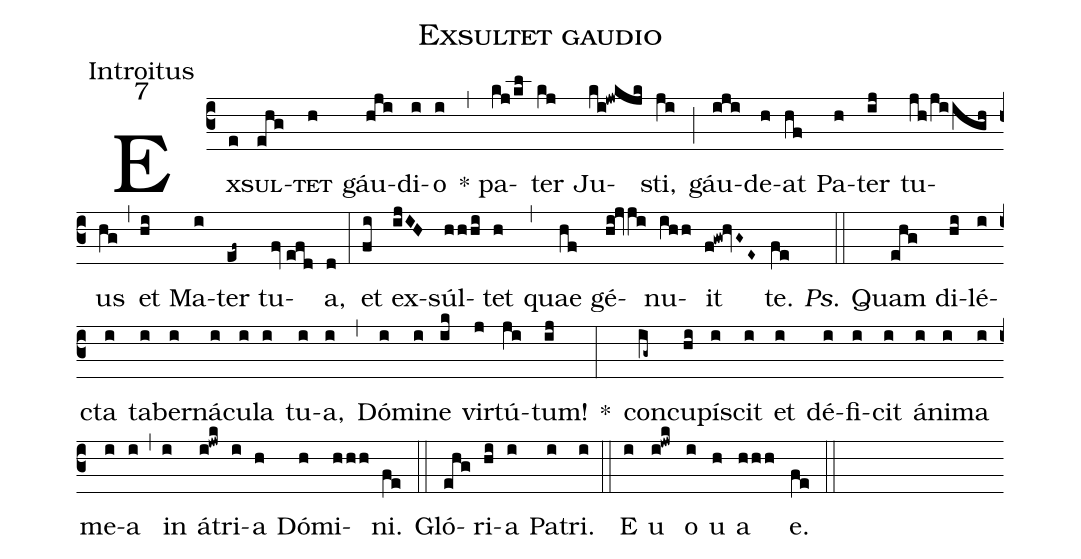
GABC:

name:Exsultet gaudio;
office-part:Introitus;
mode:7;
%%
(c3) E<sc>x</sc>(e)<sc>sul</sc>(ehg)<sc>tet</sc>(h) gáu(hji)di(i)o(i) (,) * pa(kj/kl)ter(kj) Ju(ki!jwkjk)sti,(ji) (;) gáu(iji)de(h)at(hf) Pa(h)ter(ij) tu(jh/jiigh)us(hg) (,) et(hi) Ma(i)ter(ef~) tu(fv//efd)a,(d) (:) et(fi) ex(ijIH)súl(hhhi)tet(h) (,) quae(hf) gé(hi!jvji)nu(ihh)it(f!gw!hvG~E~) te.(fe) (::) <i>Ps</i>. Quam(ehg) di(hi)lé(i)cta(i) ta(i)ber(i)ná(i)cu(i)la(i) tu(i)a,(i) (,) Dó(i)mi(i)ne(ik) vir(j)tú(ji)tum! *(ij) (:) con(ig~)cu(hi)pí(i)scit(i) et(i) dé(i)fi(i)cit(i) á(i)ni(i)ma(i) me(i)a(i) (,) in(i) á(i!jwk)tri(i)a(h) Dó(h)mi(hhh)ni.(fe) (::) Gló(ehg)ri(hi)a(i) Pa(i)tri.(i) (::) E(i) u(i!jwk) o(i) u(h) a(hhh) e.(fe) (::)
